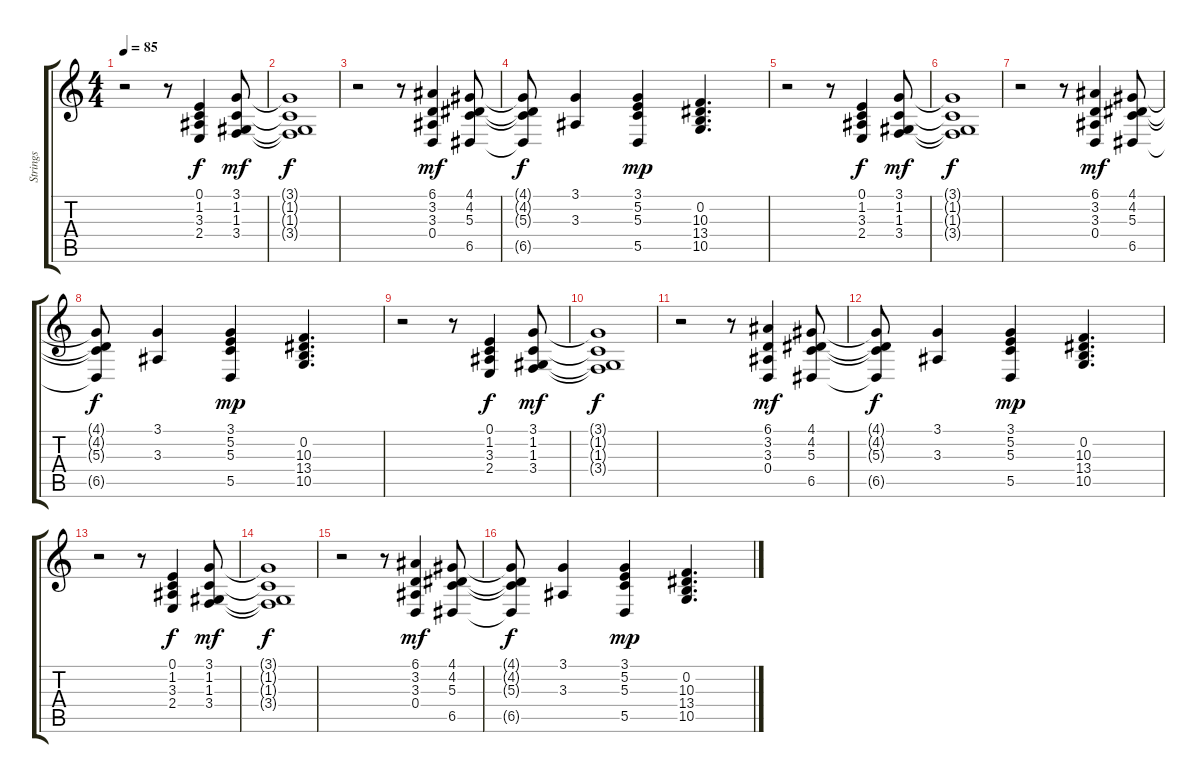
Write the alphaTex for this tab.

\track ("Strings" "Strings") {instrument stringensemble1}
\staff {score tabs}
\tuning (E4 B3 G3 D3 A2 E2) {hide}
\ts (4 4)
\tempo 85
\clef g2
\ks c
r.2{dy mp} r.8 (0.1 1.2 3.3 2.4).4{dy f} (3.1 1.2 1.3 3.4).8{dy mf} |
(3.1{t} 1.2{t} 1.3{t} 3.4{t}).1{dy f} |
r.2 r.8 (6.1 3.2 3.3 0.4).4{dy mf} (4.1 4.2 5.3 6.5).8 |
(4.1{t} 4.2{t} 5.3{t} 6.5{t}).8{dy f} (3.1 3.3).4 (3.1 5.2 5.3 5.5).4{dy mp} (0.2 10.3 13.4 10.5).4{d} |
r.2 r.8 (0.1 1.2 3.3 2.4).4{dy f} (3.1 1.2 1.3 3.4).8{dy mf} |
(3.1{t} 1.2{t} 1.3{t} 3.4{t}).1{dy f} |
r.2 r.8 (6.1 3.2 3.3 0.4).4{dy mf} (4.1 4.2 5.3 6.5).8 |
(4.1{t} 4.2{t} 5.3{t} 6.5{t}).8{dy f} (3.1 3.3).4 (3.1 5.2 5.3 5.5).4{dy mp} (0.2 10.3 13.4 10.5).4{d} |
r.2 r.8 (0.1 1.2 3.3 2.4).4{dy f} (3.1 1.2 1.3 3.4).8{dy mf} |
(3.1{t} 1.2{t} 1.3{t} 3.4{t}).1{dy f} |
r.2 r.8 (6.1 3.2 3.3 0.4).4{dy mf} (4.1 4.2 5.3 6.5).8 |
(4.1{t} 4.2{t} 5.3{t} 6.5{t}).8{dy f} (3.1 3.3).4 (3.1 5.2 5.3 5.5).4{dy mp} (0.2 10.3 13.4 10.5).4{d} |
r.2 r.8 (0.1 1.2 3.3 2.4).4{dy f} (3.1 1.2 1.3 3.4).8{dy mf} |
(3.1{t} 1.2{t} 1.3{t} 3.4{t}).1{dy f} |
r.2 r.8 (6.1 3.2 3.3 0.4).4{dy mf} (4.1 4.2 5.3 6.5).8 |
(4.1{t} 4.2{t} 5.3{t} 6.5{t}).8{dy f} (3.1 3.3).4 (3.1 5.2 5.3 5.5).4{dy mp} (0.2 10.3 13.4 10.5).4{d}
